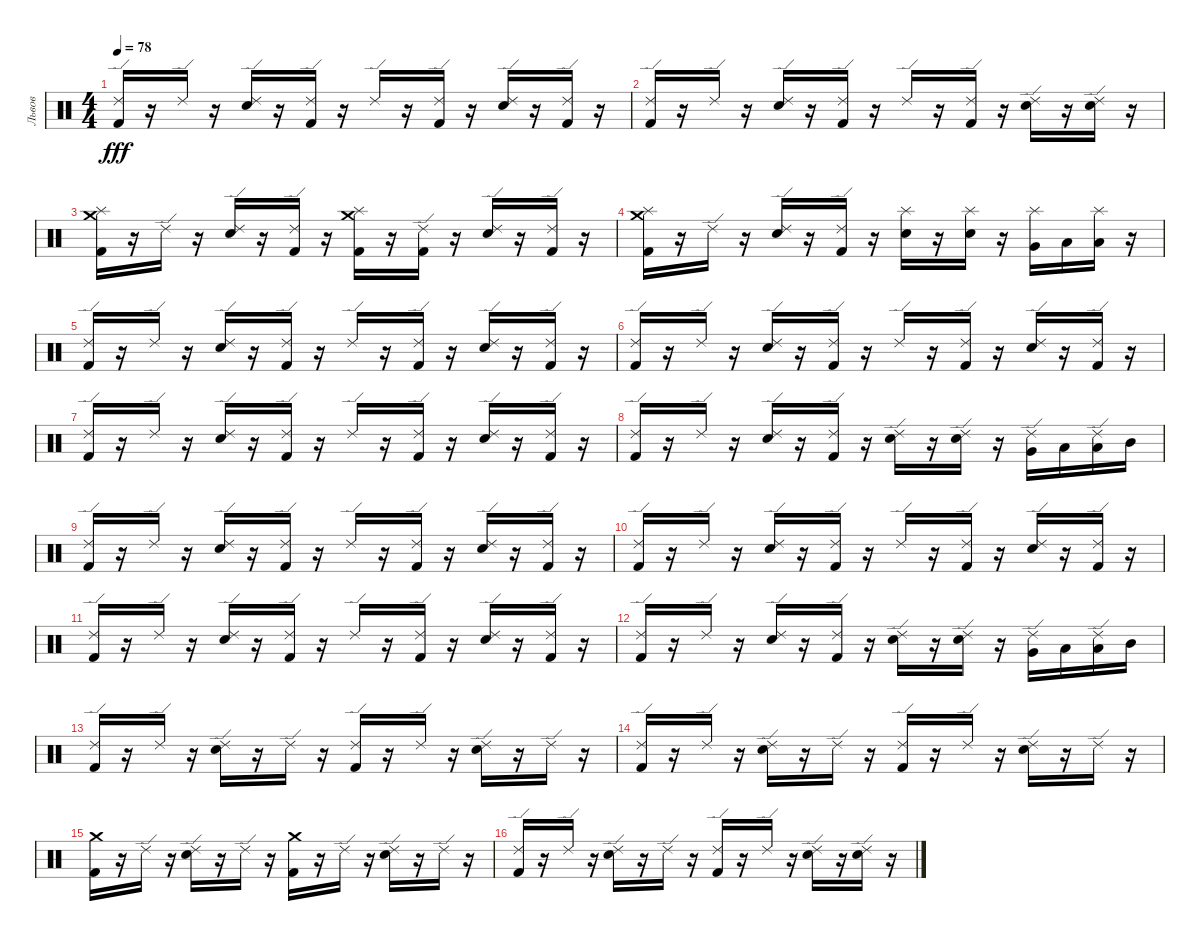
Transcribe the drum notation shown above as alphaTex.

\track ("Львов" "Львов") {instrument percussion}
\staff {score}
\articulation defaults
\ts (4 4)
\tempo 78
\clef neutral
\ks c
("Ride (edge) 2" "Kick (hit) 2").16{dy fff} r.16 "Ride (edge) 2".16 r.16 ("Ride (edge) 2" "Snare (hit) 2").16 r.16 ("Kick (hit) 2" "Ride (edge) 2").16 r.16 "Ride (edge) 2".16 r.16 ("Kick (hit) 2" "Ride (edge) 2").16 r.16 ("Snare (hit) 2" "Ride (edge) 2").16 r.16 ("Kick (hit) 2" "Ride (edge) 2").16 r.16 |
("Ride (edge) 2" "Kick (hit) 2").16 r.16 "Ride (edge) 2".16 r.16 ("Ride (edge) 2" "Snare (hit) 2").16 r.16 ("Kick (hit) 2" "Ride (edge) 2").16 r.16 "Ride (edge) 2".16 r.16 ("Kick (hit) 2" "Ride (edge) 2").16 r.16 ("Snare (hit) 2" "Ride (edge) 2").16 r.16 ("Snare (hit) 2" "Ride (edge) 2").16 r.16 |
("Splash (hit)" "Crash medium (hit)" "Kick (hit) 2").16 r.16 "Ride (edge) 2".16 r.16 ("Snare (hit) 2" "Ride (edge) 2").16 r.16 ("Kick (hit) 2" "Ride (edge) 2").16 r.16 ("Splash (hit)" "Kick (hit) 2" "Crash medium (hit)").16 r.16 ("Kick (hit) 2" "Ride (edge) 2").16 r.16 ("Snare (hit) 2" "Ride (edge) 2").16 r.16 ("Kick (hit) 2" "Ride (edge) 2").16 r.16 |
("Kick (hit) 2" "Crash medium (hit)" "Splash (hit)").16 r.16 "Ride (edge) 2".16 r.16 ("Snare (hit) 2" "Ride (edge) 2").16 r.16 ("Ride (edge) 2" "Kick (hit) 2").16 r.16 ("Splash (hit)" "Snare (hit) 2").16 r.16 ("Splash (hit)" "Snare (hit) 2").16 r.16 ("Splash (hit)" "Very Low Tom (hit)").16 "Low Tom (hit)".16 ("Splash (hit)" "Low Tom (hit)").16 r.16 |
("Kick (hit) 2" "Ride (edge) 2").16 r.16 "Ride (edge) 2".16 r.16 ("Snare (hit) 2" "Ride (edge) 2").16 r.16 ("Kick (hit) 2" "Ride (edge) 2").16 r.16 "Ride (edge) 2".16 r.16 ("Kick (hit) 2" "Ride (edge) 2").16 r.16 ("Snare (hit) 2" "Ride (edge) 2").16 r.16 ("Kick (hit) 2" "Ride (edge) 2").16 r.16 |
("Kick (hit) 2" "Ride (edge) 2").16 r.16 "Ride (edge) 2".16 r.16 ("Snare (hit) 2" "Ride (edge) 2").16 r.16 ("Kick (hit) 2" "Ride (edge) 2").16 r.16 "Ride (edge) 2".16 r.16 ("Kick (hit) 2" "Ride (edge) 2").16 r.16 ("Snare (hit) 2" "Ride (edge) 2").16 r.16 ("Kick (hit) 2" "Ride (edge) 2").16 r.16 |
("Kick (hit) 2" "Ride (edge) 2").16 r.16 "Ride (edge) 2".16 r.16 ("Snare (hit) 2" "Ride (edge) 2").16 r.16 ("Kick (hit) 2" "Ride (edge) 2").16 r.16 "Ride (edge) 2".16 r.16 ("Kick (hit) 2" "Ride (edge) 2").16 r.16 ("Snare (hit) 2" "Ride (edge) 2").16 r.16 ("Kick (hit) 2" "Ride (edge) 2").16 r.16 |
("Kick (hit) 2" "Ride (edge) 2").16 r.16 "Ride (edge) 2".16 r.16 ("Snare (hit) 2" "Ride (edge) 2").16 r.16 ("Kick (hit) 2" "Ride (edge) 2").16 r.16 ("Ride (edge) 2" "Snare (hit) 2").16 r.16 ("Ride (edge) 2" "Snare (hit) 2").16 r.16 ("Ride (edge) 2" "Very Low Tom (hit)").16 "Low Tom (hit)".16 ("Ride (edge) 2" "Low Tom (hit)").16 "Mid Tom (hit)".16 |
("Kick (hit) 2" "Ride (edge) 2").16 r.16 "Ride (edge) 2".16 r.16 ("Snare (hit) 2" "Ride (edge) 2").16 r.16 ("Kick (hit) 2" "Ride (edge) 2").16 r.16 "Ride (edge) 2".16 r.16 ("Kick (hit) 2" "Ride (edge) 2").16 r.16 ("Snare (hit) 2" "Ride (edge) 2").16 r.16 ("Kick (hit) 2" "Ride (edge) 2").16 r.16 |
("Kick (hit) 2" "Ride (edge) 2").16 r.16 "Ride (edge) 2".16 r.16 ("Snare (hit) 2" "Ride (edge) 2").16 r.16 ("Kick (hit) 2" "Ride (edge) 2").16 r.16 "Ride (edge) 2".16 r.16 ("Kick (hit) 2" "Ride (edge) 2").16 r.16 ("Snare (hit) 2" "Ride (edge) 2").16 r.16 ("Kick (hit) 2" "Ride (edge) 2").16 r.16 |
("Kick (hit) 2" "Ride (edge) 2").16 r.16 "Ride (edge) 2".16 r.16 ("Snare (hit) 2" "Ride (edge) 2").16 r.16 ("Kick (hit) 2" "Ride (edge) 2").16 r.16 "Ride (edge) 2".16 r.16 ("Kick (hit) 2" "Ride (edge) 2").16 r.16 ("Snare (hit) 2" "Ride (edge) 2").16 r.16 ("Kick (hit) 2" "Ride (edge) 2").16 r.16 |
("Kick (hit) 2" "Ride (edge) 2").16 r.16 "Ride (edge) 2".16 r.16 ("Snare (hit) 2" "Ride (edge) 2").16 r.16 ("Kick (hit) 2" "Ride (edge) 2").16 r.16 ("Ride (edge) 2" "Snare (hit) 2").16 r.16 ("Ride (edge) 2" "Snare (hit) 2").16 r.16 ("Ride (edge) 2" "Very Low Tom (hit)").16 "Low Tom (hit)".16 ("Ride (edge) 2" "Low Tom (hit)").16 "Mid Tom (hit)".16 |
("Ride (edge) 2" "Kick (hit) 2").16 r.16 "Ride (edge) 2".16 r.16 ("Ride (edge) 2" "Snare (hit) 2").16 r.16 "Ride (edge) 2".16 r.16 ("Ride (edge) 2" "Kick (hit) 2").16 r.16 "Ride (edge) 2".16 r.16 ("Ride (edge) 2" "Snare (hit) 2").16 r.16 "Ride (edge) 2".16 r.16 |
("Ride (edge) 2" "Kick (hit) 2").16 r.16 "Ride (edge) 2".16 r.16 ("Ride (edge) 2" "Snare (hit) 2").16 r.16 "Ride (edge) 2".16 r.16 ("Ride (edge) 2" "Kick (hit) 2").16 r.16 "Ride (edge) 2".16 r.16 ("Ride (edge) 2" "Snare (hit) 2").16 r.16 "Ride (edge) 2".16 r.16 |
("Kick (hit) 2" "Crash medium (hit)").16 r.16 "Ride (edge) 2".16 r.16 ("Ride (edge) 2" "Snare (hit) 2").16 r.16 "Ride (edge) 2".16 r.16 ("Kick (hit) 2" "Crash medium (hit)").16 r.16 "Ride (edge) 2".16 r.16 ("Snare (hit) 2" "Ride (edge) 2").16 r.16 "Ride (edge) 2".16 r.16 |
("Ride (edge) 2" "Kick (hit) 2").16 r.16 "Ride (edge) 2".16 r.16 ("Ride (edge) 2" "Snare (hit) 2").16 r.16 "Ride (edge) 2".16 r.16 ("Ride (edge) 2" "Kick (hit) 2").16 r.16 "Ride (edge) 2".16 r.16 ("Ride (edge) 2" "Snare (hit) 2").16 r.16 ("Snare (hit) 2" "Ride (edge) 2").16 r.16
